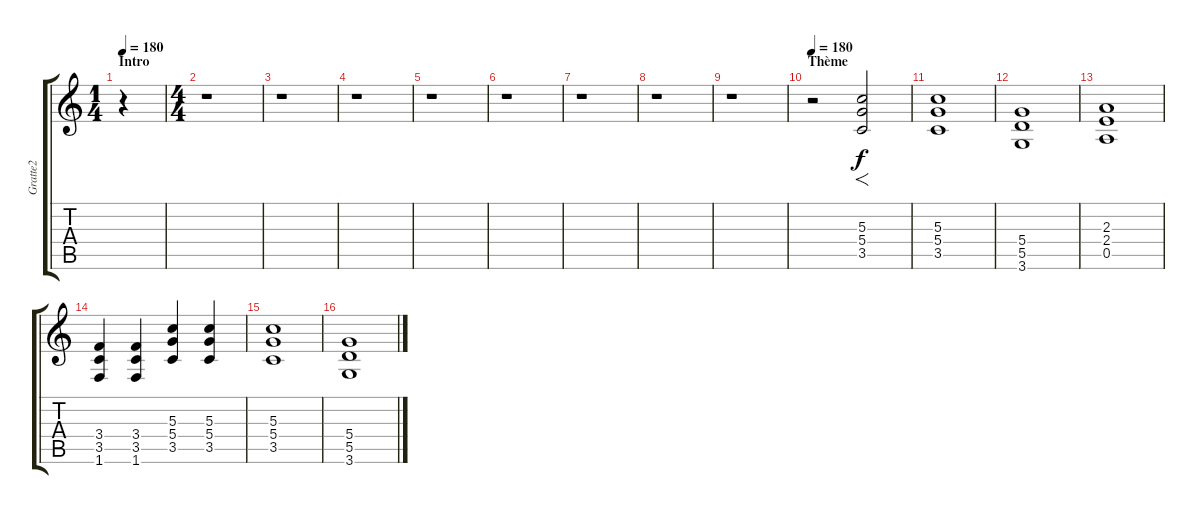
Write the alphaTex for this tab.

\track ("Gratte2" "Gratte2") {instrument distortionguitar}
\staff {score tabs}
\tuning (E4 B3 G3 D3 A2 E2) {hide}
\ts (1 4)
\section ("" "Intro")
\tempo 180
\clef g2
\ks c
r.4{dy f instrument distortionguitar} |
\ts (4 4)
r.1 |
r.1 |
r.1 |
r.1 |
r.1 |
r.1 |
r.1 |
r.1 |
\section ("" "Thème")
\tempo 180
r.2 (5.3 5.4 3.5).2{f} |
(5.3 5.4 3.5).1 |
(5.4 5.5 3.6).1 |
(2.3 2.4 0.5).1 |
(3.4 3.5 1.6).4 (3.4 3.5 1.6).4 (5.3 5.4 3.5).4 (5.3 5.4 3.5).4 |
(5.3 5.4 3.5).1 |
(5.4 5.5 3.6).1
